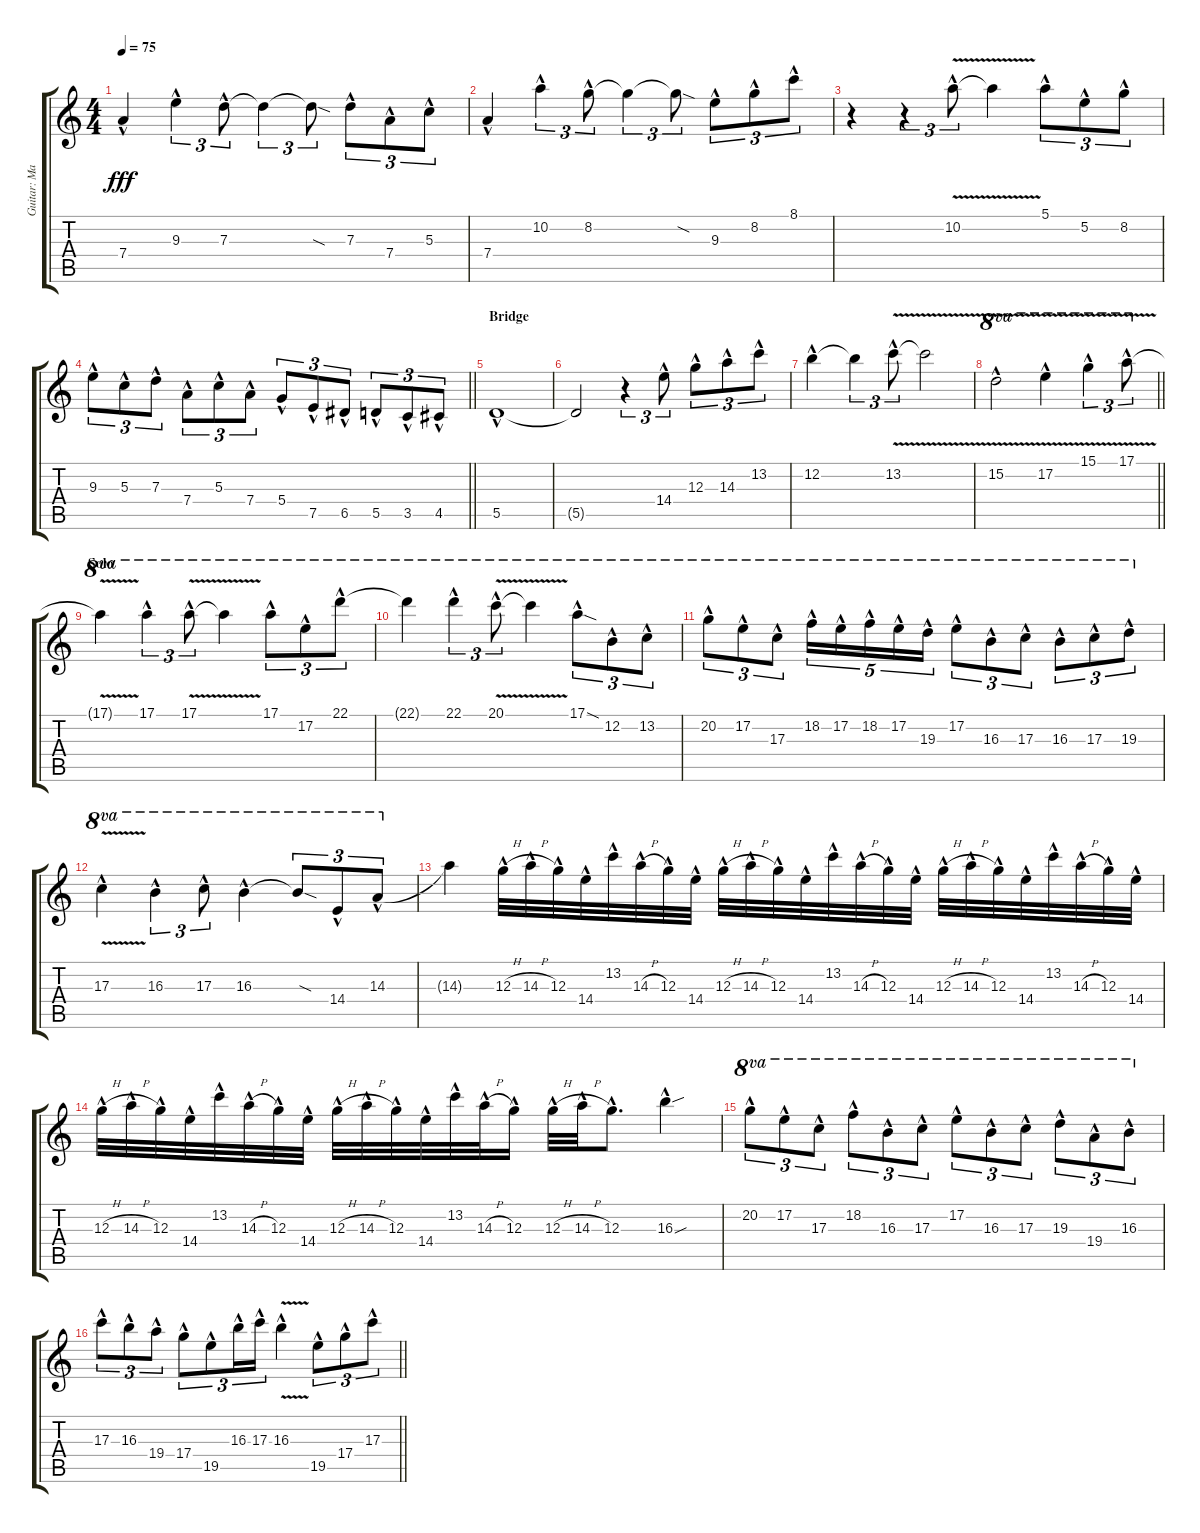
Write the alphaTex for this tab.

\track ("Guitar: Mark" "Guitar: Ma") {instrument overdrivenguitar}
\staff {score tabs}
\tuning (E4 B3 G3 D3 A2 E2) {hide}
\ts (4 4)
\tempo 75
\clef g2
\ks c
7.4{hac}.4{dy fff} 9.3{hac}.4{tu (3 2)} 7.3{hac}.8{tu (3 2)} 7.3{t}.4{tu (3 2)} 7.3{sod t}.8{tu (3 2)} 7.3{hac}.8{tu (3 2)} 7.4{hac}.8{tu (3 2)} 5.3{hac}.8{tu (3 2)} |
7.4{hac}.4 10.2{hac}.4{tu (3 2)} 8.2{hac}.8{tu (3 2)} 8.2{t}.4{tu (3 2)} 8.2{sod t}.8{tu (3 2)} 9.3{hac}.8{tu (3 2)} 8.2{hac}.8{tu (3 2)} 8.1{hac}.8{tu (3 2)} |
r.4 r.4{tu (3 2)} 10.2{v hac}.8{tu (3 2)} 10.2{t}.4 5.1{hac}.8{tu (3 2)} 5.2{hac}.8{tu (3 2)} 8.2{hac}.8{tu (3 2)} |
\barLineRight lightlight
9.3{hac}.8{tu (3 2)} 5.3{hac}.8{tu (3 2)} 7.3{hac}.8{tu (3 2)} 7.4{hac}.8{tu (3 2)} 5.3{hac}.8{tu (3 2)} 7.4{hac}.8{tu (3 2)} 5.4{hac}.8{tu (3 2)} 7.5{hac}.8{tu (3 2)} 6.5{hac}.8{tu (3 2)} 5.5{hac}.8{tu (3 2)} 3.5{hac}.8{tu (3 2)} 4.5{hac}.8{tu (3 2)} |
\section ("" "Bridge")
5.5{hac}.1 |
5.5{t}.2 r.4{tu (3 2)} 14.4{hac}.8{tu (3 2)} 12.3{hac}.8{tu (3 2)} 14.3{hac}.8{tu (3 2)} 13.2{hac}.8{tu (3 2)} |
12.2{hac}.4 12.2{t}.4{tu (3 2)} 13.2{v hac}.8{tu (3 2)} 13.2{t}.2 |
\barLineRight lightlight
15.2{v hac}.2{ot 8va} 17.2{v hac}.4{ot 8va} 15.1{v hac}.4{tu (3 2) ot 8va} 17.1{v hac}.8{tu (3 2) ot 8va} |
\section ("" "Solo")
17.1{t}.4{ot 8va} 17.1{hac}.4{tu (3 2) ot 8va} 17.1{v hac}.8{tu (3 2) ot 8va} 17.1{t}.4{ot 8va} 17.1{hac}.8{tu (3 2) ot 8va} 17.2{hac}.8{tu (3 2) ot 8va} 22.1{hac}.8{tu (3 2) ot 8va} |
22.1{t}.4{ot 8va} 22.1{hac}.4{tu (3 2) ot 8va} 20.1{v hac}.8{tu (3 2) ot 8va} 20.1{t}.4{ot 8va} 17.1{sod hac}.8{tu (3 2) ot 8va} 12.2{hac}.8{tu (3 2) ot 8va} 13.2{hac}.8{tu (3 2) ot 8va} |
20.2{hac}.8{tu (3 2) ot 8va} 17.2{hac}.8{tu (3 2) ot 8va} 17.3{hac}.8{tu (3 2) ot 8va} 18.2{hac}.16{tu (5 4) ot 8va} 17.2{hac}.16{tu (5 4) ot 8va} 18.2{hac}.16{tu (5 4) ot 8va} 17.2{hac}.16{tu (5 4) ot 8va} 19.3{hac}.16{tu (5 4) ot 8va} 17.2{hac}.8{tu (3 2) ot 8va} 16.3{hac}.8{tu (3 2) ot 8va} 17.3{hac}.8{tu (3 2) ot 8va} 16.3{hac}.8{tu (3 2) ot 8va} 17.3{hac}.8{tu (3 2) ot 8va} 19.3{hac}.8{tu (3 2) ot 8va} |
17.3{v hac}.4{ot 8va} 16.3{hac}.4{tu (3 2) ot 8va} 17.3{hac}.8{tu (3 2) ot 8va} 16.3{hac}.4{ot 8va} 16.3{sod t}.8{tu (3 2) ot 8va} 14.4{hac}.8{tu (3 2) ot 8va} 14.3{hac}.8{tu (3 2) ot 8va} |
14.3{t}.4 12.3{h hac}.32 14.3{h hac}.32 12.3{hac}.32 14.4{hac}.32 13.2{hac}.32 14.3{h hac}.32 12.3{hac}.32 14.4{hac}.32 12.3{h hac}.32 14.3{h hac}.32 12.3{hac}.32 14.4{hac}.32 13.2{hac}.32 14.3{h hac}.32 12.3{hac}.32 14.4{hac}.32 12.3{h hac}.32 14.3{h hac}.32 12.3{hac}.32 14.4{hac}.32 13.2{hac}.32 14.3{h hac}.32 12.3{hac}.32 14.4{hac}.32 |
12.3{h hac}.32 14.3{h hac}.32 12.3{hac}.32 14.4{hac}.32 13.2{hac}.32 14.3{h hac}.32 12.3{hac}.32 14.4{hac}.32 12.3{h hac}.32 14.3{h hac}.32 12.3{hac}.32 14.4{hac}.32 13.2{hac}.32 14.3{h hac}.32 12.3{hac}.16 12.3{h hac}.32 14.3{h hac}.32 12.3{hac}.8{d} 16.3{sou hac}.4 |
20.2{hac}.8{tu (3 2) ot 8va} 17.2{hac}.8{tu (3 2) ot 8va} 17.3{hac}.8{tu (3 2) ot 8va} 18.2{hac}.8{tu (3 2) ot 8va} 16.3{hac}.8{tu (3 2) ot 8va} 17.3{hac}.8{tu (3 2) ot 8va} 17.2{hac}.8{tu (3 2) ot 8va} 16.3{hac}.8{tu (3 2) ot 8va} 17.3{hac}.8{tu (3 2) ot 8va} 19.3{hac}.8{tu (3 2) ot 8va} 19.4{hac}.8{tu (3 2) ot 8va} 16.3{hac}.8{tu (3 2) ot 8va} |
\barLineRight lightlight
17.3{hac}.8{tu (3 2)} 16.3{hac}.8{tu (3 2)} 19.4{hac}.8{tu (3 2)} 17.4{hac}.8{tu (3 2)} 19.5{hac}.8{tu (3 2)} 16.3{hac}.16{tu (3 2)} 17.3{hac}.16{tu (3 2)} 16.3{v hac}.4 19.5{hac}.8{tu (3 2)} 17.4{hac}.8{tu (3 2)} 17.3{hac}.8{tu (3 2)}
